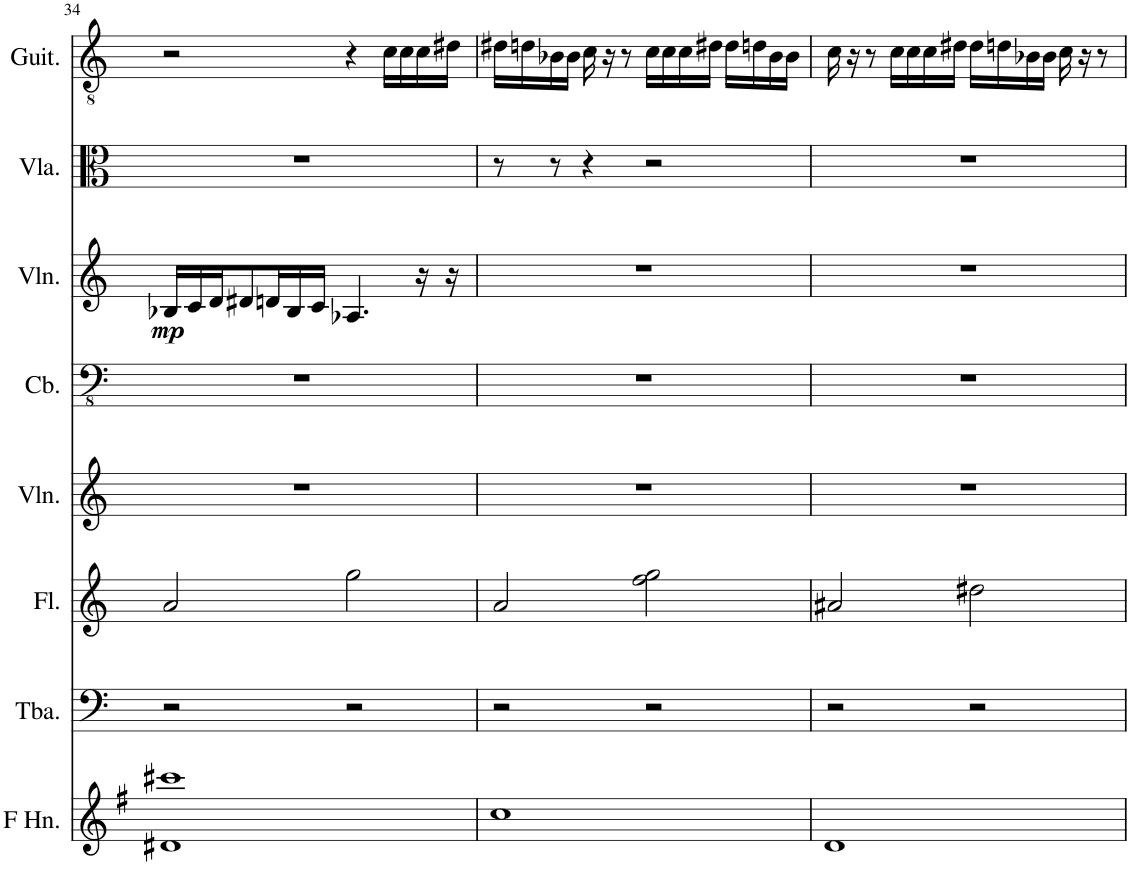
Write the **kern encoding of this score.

**kern	**kern	**kern	**kern	**kern	**kern	**dynam	**kern	**kern
*part8	*part7	*part6	*part5	*part4	*part3	*part3	*part2	*part1
*staff8	*staff7	*staff6	*staff5	*staff4	*staff3	*staff3	*staff2	*staff1
*I"Horn in F	*I"Tuba	*I"Flute	*I"Violin	*I"Contrabass	*I"Violin	*	*I"Viola	*I"Classical Guitar
*	*I'Tba.	*I'Fl.	*I'Vln.	*I'Cb.	*I'Vln.	*	*I'Vla.	*I'Guit.
!!LO:PB:g=z
*clefG2	*clefF4	*clefG2	*clefG2	*clefFv4	*clefG2	*	*clefC3	*clefGv2
*Trd4c7	*	*	*	*Trd7c12	*	*	*	*
*k[f#]	*k[]	*k[]	*k[]	*k[]	*k[]	*	*k[]	*k[]
*M4/4	*M4/4	*M4/4	*M4/4	*M4/4	*M4/4	*	*M4/4	*M4/4
=34	=34	=34	=34	=34	=34	=34	=34	=34
!	!	!	!	!	!	!LO:DY:b	!	!
1d#X 1ccc#X	2r	2a/	1r	1r	16B-X/LL	mp	1r	2r
.	.	.	.	.	16c/	.	.	.
.	.	.	.	.	16d/J	.	.	.
.	.	.	.	.	8d#X/	.	.	.
.	.	.	.	.	16dn/L	.	.	.
.	.	.	.	.	16B-/	.	.	.
.	.	.	.	.	16c/JJ	.	.	.
.	2r	2gg\	.	.	4.A-X/	.	.	4r
.	.	.	.	.	.	.	.	16c\LL
.	.	.	.	.	.	.	.	16c\
.	.	.	.	.	16r	.	.	16c\
.	.	.	.	.	16r	.	.	16d#X\JJ
=35	=35	=35	=35	=35	=35	=35	=35	=35
1cc	2r	2a/	1r	1r	1r	.	8r	16d#X\LL
.	.	.	.	.	.	.	.	16dn\
.	.	.	.	.	.	.	8r	16B-X\
.	.	.	.	.	.	.	.	16B-\JJ
.	.	.	.	.	.	.	4r	16c\
.	.	.	.	.	.	.	.	16r
.	.	.	.	.	.	.	.	8r
.	2r	2ff\ 2gg\	.	.	.	.	2r	16c\LL
.	.	.	.	.	.	.	.	16c\
.	.	.	.	.	.	.	.	16c\
.	.	.	.	.	.	.	.	16d#X\JJ
.	.	.	.	.	.	.	.	16d#\LL
.	.	.	.	.	.	.	.	16dn\
.	.	.	.	.	.	.	.	16B-\
.	.	.	.	.	.	.	.	16B-\JJ
=36	=36	=36	=36	=36	=36	=36	=36	=36
1d	2r	2a#X/	1r	1r	1r	.	1r	16c\
.	.	.	.	.	.	.	.	16r
.	.	.	.	.	.	.	.	8r
.	.	.	.	.	.	.	.	16c\LL
.	.	.	.	.	.	.	.	16c\
.	.	.	.	.	.	.	.	16c\
.	.	.	.	.	.	.	.	16d#X\JJ
.	2r	2dd#X\	.	.	.	.	.	16d#\LL
.	.	.	.	.	.	.	.	16dn\
.	.	.	.	.	.	.	.	16B-X\
.	.	.	.	.	.	.	.	16B-\JJ
.	.	.	.	.	.	.	.	16c\
.	.	.	.	.	.	.	.	16r
.	.	.	.	.	.	.	.	8r
=	=	=	=	=	=	=	=	=
*-	*-	*-	*-	*-	*-	*-	*-	*-
